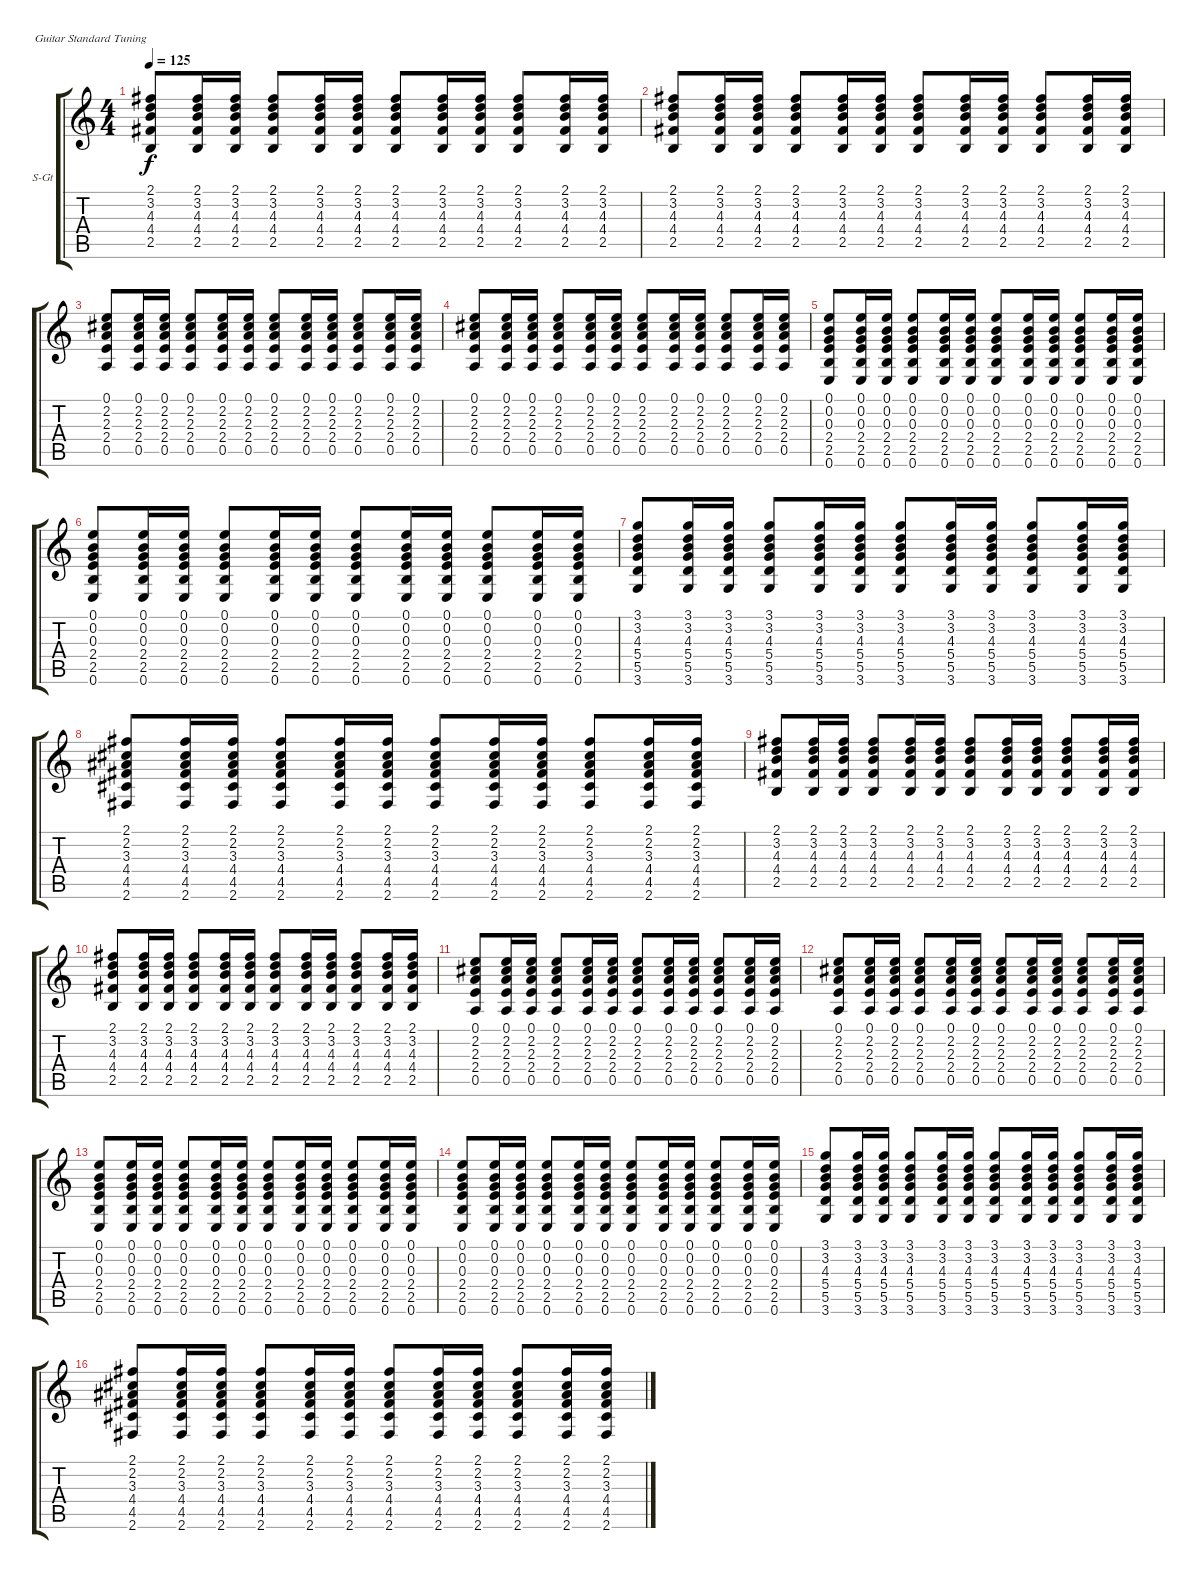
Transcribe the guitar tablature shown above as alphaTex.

\defaultSystemsLayout 4
\bracketExtendMode groupsimilarinstruments
\firstSystemTrackNameOrientation horizontal
\otherSystemsTrackNameOrientation horizontal
\track ("Steel Guitar" "S-Gt") {instrument acousticguitarsteel}
\staff {score tabs}
\tuning (E4 B3 G3 D3 A2 E2)
\ts (4 4)
\tempo 125
\clef g2
\scale
0.485477
\ks c
(2.5 2.1 3.2 4.3 4.4).8{dy f instrument acousticguitarsteel} (2.5 2.1 3.2 4.3 4.4).16 (2.5 2.1 3.2 4.3 4.4).16 (2.5 2.1 3.2 4.3 4.4).8 (2.5 2.1 3.2 4.3 4.4).16 (2.5 2.1 3.2 4.3 4.4).16 (2.5 2.1 3.2 4.3 4.4).8 (2.5 2.1 3.2 4.3 4.4).16 (2.5 2.1 3.2 4.3 4.4).16 (2.5 2.1 3.2 4.3 4.4).8 (2.5 2.1 3.2 4.3 4.4).16 (2.5 2.1 3.2 4.3 4.4).16 |
\scale
0.257261 (2.5 2.1 3.2 4.3 4.4).8 (2.5 2.1 3.2 4.3 4.4).16 (2.5 2.1 3.2 4.3 4.4).16 (2.5 2.1 3.2 4.3 4.4).8 (2.5 2.1 3.2 4.3 4.4).16 (2.5 2.1 3.2 4.3 4.4).16 (2.5 2.1 3.2 4.3 4.4).8 (2.5 2.1 3.2 4.3 4.4).16 (2.5 2.1 3.2 4.3 4.4).16 (2.5 2.1 3.2 4.3 4.4).8 (2.5 2.1 3.2 4.3 4.4).16 (2.5 2.1 3.2 4.3 4.4).16 |
\scale
0.257261 (0.5 0.1 2.2 2.3 2.4).8 (0.5 0.1 2.2 2.3 2.4).16 (0.5 0.1 2.2 2.3 2.4).16 (0.5 0.1 2.2 2.3 2.4).8 (0.5 0.1 2.2 2.3 2.4).16 (0.5 0.1 2.2 2.3 2.4).16 (0.5 0.1 2.2 2.3 2.4).8 (0.5 0.1 2.2 2.3 2.4).16 (0.5 0.1 2.2 2.3 2.4).16 (0.5 0.1 2.2 2.3 2.4).8 (0.5 0.1 2.2 2.3 2.4).16 (0.5 0.1 2.2 2.3 2.4).16 |
(0.5 0.1 2.2 2.3 2.4).8 (0.5 0.1 2.2 2.3 2.4).16 (0.5 0.1 2.2 2.3 2.4).16 (0.5 0.1 2.2 2.3 2.4).8 (0.5 0.1 2.2 2.3 2.4).16 (0.5 0.1 2.2 2.3 2.4).16 (0.5 0.1 2.2 2.3 2.4).8 (0.5 0.1 2.2 2.3 2.4).16 (0.5 0.1 2.2 2.3 2.4).16 (0.5 0.1 2.2 2.3 2.4).8 (0.5 0.1 2.2 2.3 2.4).16 (0.5 0.1 2.2 2.3 2.4).16 |
(0.6 0.1 0.3 0.2 2.4 2.5).8 (0.6 0.2 0.1 0.3 2.4 2.5).16 (0.1 0.2 0.3 2.4 2.5 0.6).16 (0.6 0.1 0.3 0.2 2.4 2.5).8 (0.6 0.2 0.1 0.3 2.4 2.5).16 (0.1 0.2 0.3 2.4 2.5 0.6).16 (0.6 0.1 0.3 0.2 2.4 2.5).8 (0.6 0.2 0.1 0.3 2.4 2.5).16 (0.1 0.2 0.3 2.4 2.5 0.6).16 (0.6 0.1 0.3 0.2 2.4 2.5).8 (0.6 0.2 0.1 0.3 2.4 2.5).16 (0.1 0.2 0.3 2.4 2.5 0.6).16 |
(0.6 0.1 0.3 0.2 2.4 2.5).8 (0.6 0.2 0.1 0.3 2.4 2.5).16 (0.1 0.2 0.3 2.4 2.5 0.6).16 (0.6 0.1 0.3 0.2 2.4 2.5).8 (0.6 0.2 0.1 0.3 2.4 2.5).16 (0.1 0.2 0.3 2.4 2.5 0.6).16 (0.6 0.1 0.3 0.2 2.4 2.5).8 (0.6 0.2 0.1 0.3 2.4 2.5).16 (0.1 0.2 0.3 2.4 2.5 0.6).16 (0.6 0.1 0.3 0.2 2.4 2.5).8 (0.6 0.2 0.1 0.3 2.4 2.5).16 (0.1 0.2 0.3 2.4 2.5 0.6).16 |
(3.6 3.1 3.2 4.3 5.4 5.5).8 (3.6 3.1 3.2 4.3 5.4 5.5).16 (3.6 3.1 3.2 4.3 5.4 5.5).16 (3.6 3.1 3.2 4.3 5.4 5.5).8 (3.6 3.1 3.2 4.3 5.4 5.5).16 (3.6 3.1 3.2 4.3 5.4 5.5).16 (3.6 3.1 3.2 4.3 5.4 5.5).8 (3.6 3.1 3.2 4.3 5.4 5.5).16 (3.6 3.1 3.2 4.3 5.4 5.5).16 (3.6 3.1 3.2 4.3 5.4 5.5).8 (3.6 3.1 3.2 4.3 5.4 5.5).16 (3.6 3.1 3.2 4.3 5.4 5.5).16 |
(2.6 2.1 2.2 3.3 4.4 4.5).8 (2.6 2.1 2.2 3.3 4.4 4.5).16 (2.6 2.1 2.2 3.3 4.4 4.5).16 (2.6 2.1 2.2 3.3 4.4 4.5).8 (2.6 2.1 2.2 3.3 4.4 4.5).16 (2.6 2.1 2.2 3.3 4.4 4.5).16 (2.6 2.1 2.2 3.3 4.4 4.5).8 (2.6 2.1 2.2 3.3 4.4 4.5).16 (2.6 2.1 2.2 3.3 4.4 4.5).16 (2.6 2.1 2.2 3.3 4.4 4.5).8 (2.6 2.1 2.2 3.3 4.4 4.5).16 (2.6 2.1 2.2 3.3 4.4 4.5).16 |
(2.5 2.1 3.2 4.3 4.4).8 (2.5 2.1 3.2 4.3 4.4).16 (2.5 2.1 3.2 4.3 4.4).16 (2.5 2.1 3.2 4.3 4.4).8 (2.5 2.1 3.2 4.3 4.4).16 (2.5 2.1 3.2 4.3 4.4).16 (2.5 2.1 3.2 4.3 4.4).8 (2.5 2.1 3.2 4.3 4.4).16 (2.5 2.1 3.2 4.3 4.4).16 (2.5 2.1 3.2 4.3 4.4).8 (2.5 2.1 3.2 4.3 4.4).16 (2.5 2.1 3.2 4.3 4.4).16 |
(2.5 2.1 3.2 4.3 4.4).8 (2.5 2.1 3.2 4.3 4.4).16 (2.5 2.1 3.2 4.3 4.4).16 (2.5 2.1 3.2 4.3 4.4).8 (2.5 2.1 3.2 4.3 4.4).16 (2.5 2.1 3.2 4.3 4.4).16 (2.5 2.1 3.2 4.3 4.4).8 (2.5 2.1 3.2 4.3 4.4).16 (2.5 2.1 3.2 4.3 4.4).16 (2.5 2.1 3.2 4.3 4.4).8 (2.5 2.1 3.2 4.3 4.4).16 (2.5 2.1 3.2 4.3 4.4).16 |
(0.5 0.1 2.2 2.3 2.4).8 (0.5 0.1 2.2 2.3 2.4).16 (0.5 0.1 2.2 2.3 2.4).16 (0.5 0.1 2.2 2.3 2.4).8 (0.5 0.1 2.2 2.3 2.4).16 (0.5 0.1 2.2 2.3 2.4).16 (0.5 0.1 2.2 2.3 2.4).8 (0.5 0.1 2.2 2.3 2.4).16 (0.5 0.1 2.2 2.3 2.4).16 (0.5 0.1 2.2 2.3 2.4).8 (0.5 0.1 2.2 2.3 2.4).16 (0.5 0.1 2.2 2.3 2.4).16 |
(0.5 0.1 2.2 2.3 2.4).8 (0.5 0.1 2.2 2.3 2.4).16 (0.5 0.1 2.2 2.3 2.4).16 (0.5 0.1 2.2 2.3 2.4).8 (0.5 0.1 2.2 2.3 2.4).16 (0.5 0.1 2.2 2.3 2.4).16 (0.5 0.1 2.2 2.3 2.4).8 (0.5 0.1 2.2 2.3 2.4).16 (0.5 0.1 2.2 2.3 2.4).16 (0.5 0.1 2.2 2.3 2.4).8 (0.5 0.1 2.2 2.3 2.4).16 (0.5 0.1 2.2 2.3 2.4).16 |
(0.6 0.1 0.3 0.2 2.4 2.5).8 (0.6 0.2 0.1 0.3 2.4 2.5).16 (0.1 0.2 0.3 2.4 2.5 0.6).16 (0.6 0.1 0.3 0.2 2.4 2.5).8 (0.6 0.2 0.1 0.3 2.4 2.5).16 (0.1 0.2 0.3 2.4 2.5 0.6).16 (0.6 0.1 0.3 0.2 2.4 2.5).8 (0.6 0.2 0.1 0.3 2.4 2.5).16 (0.1 0.2 0.3 2.4 2.5 0.6).16 (0.6 0.1 0.3 0.2 2.4 2.5).8 (0.6 0.2 0.1 0.3 2.4 2.5).16 (0.1 0.2 0.3 2.4 2.5 0.6).16 |
(0.6 0.1 0.3 0.2 2.4 2.5).8 (0.6 0.2 0.1 0.3 2.4 2.5).16 (0.1 0.2 0.3 2.4 2.5 0.6).16 (0.6 0.1 0.3 0.2 2.4 2.5).8 (0.6 0.2 0.1 0.3 2.4 2.5).16 (0.1 0.2 0.3 2.4 2.5 0.6).16 (0.6 0.1 0.3 0.2 2.4 2.5).8 (0.6 0.2 0.1 0.3 2.4 2.5).16 (0.1 0.2 0.3 2.4 2.5 0.6).16 (0.6 0.1 0.3 0.2 2.4 2.5).8 (0.6 0.2 0.1 0.3 2.4 2.5).16 (0.1 0.2 0.3 2.4 2.5 0.6).16 |
(3.6 3.1 3.2 4.3 5.4 5.5).8 (3.6 3.1 3.2 4.3 5.4 5.5).16 (3.6 3.1 3.2 4.3 5.4 5.5).16 (3.6 3.1 3.2 4.3 5.4 5.5).8 (3.6 3.1 3.2 4.3 5.4 5.5).16 (3.6 3.1 3.2 4.3 5.4 5.5).16 (3.6 3.1 3.2 4.3 5.4 5.5).8 (3.6 3.1 3.2 4.3 5.4 5.5).16 (3.6 3.1 3.2 4.3 5.4 5.5).16 (3.6 3.1 3.2 4.3 5.4 5.5).8 (3.6 3.1 3.2 4.3 5.4 5.5).16 (3.6 3.1 3.2 4.3 5.4 5.5).16 |
(2.6 2.1 2.2 3.3 4.4 4.5).8 (2.6 2.1 2.2 3.3 4.4 4.5).16 (2.6 2.1 2.2 3.3 4.4 4.5).16 (2.6 2.1 2.2 3.3 4.4 4.5).8 (2.6 2.1 2.2 3.3 4.4 4.5).16 (2.6 2.1 2.2 3.3 4.4 4.5).16 (2.6 2.1 2.2 3.3 4.4 4.5).8 (2.6 2.1 2.2 3.3 4.4 4.5).16 (2.6 2.1 2.2 3.3 4.4 4.5).16 (2.6 2.1 2.2 3.3 4.4 4.5).8 (2.6 2.1 2.2 3.3 4.4 4.5).16 (2.6 2.1 2.2 3.3 4.4 4.5).16
